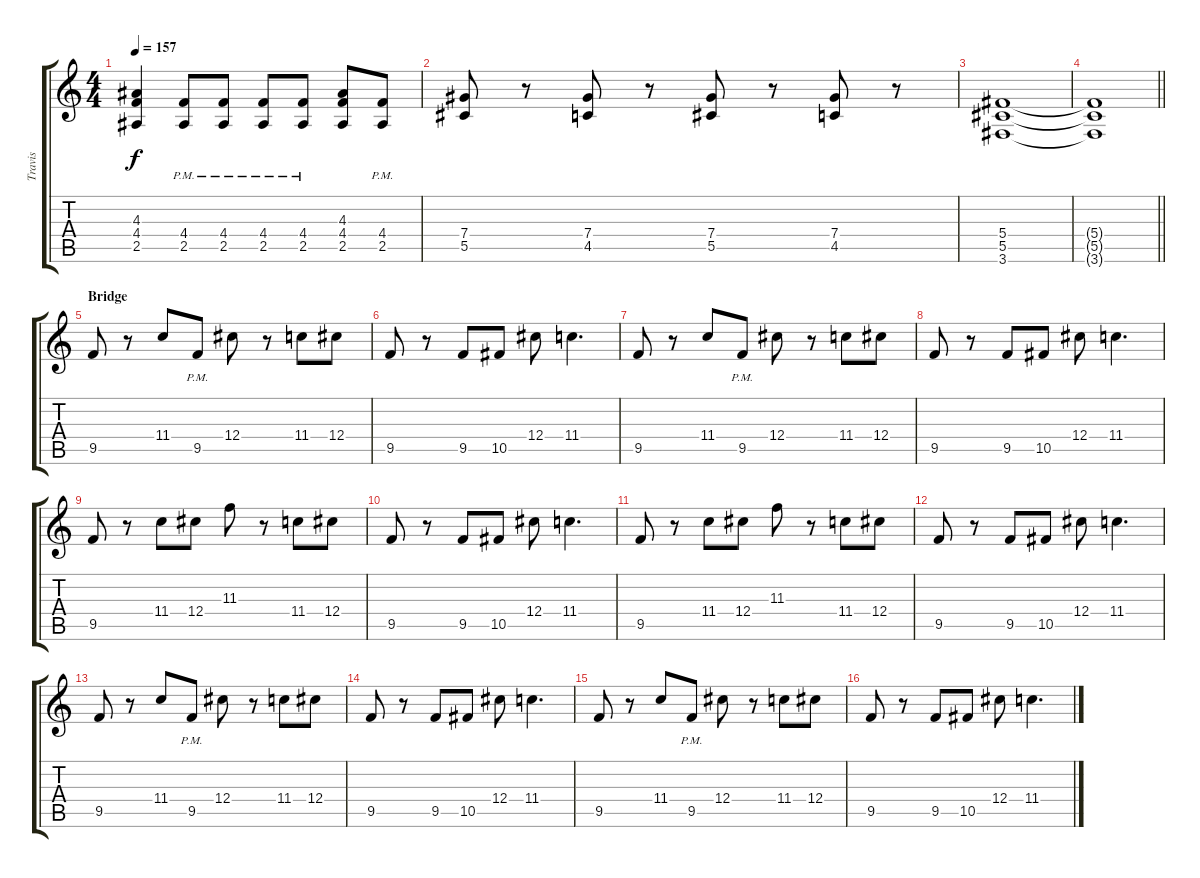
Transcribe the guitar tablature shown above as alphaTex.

\track ("Travis" "Travis") {instrument distortionguitar}
\staff {score tabs}
\tuning (Eb4 Bb3 Gb3 Db3 Ab2 Eb2) {hide}
\ts (4 4)
\tempo 157
\clef g2
\ks c
(4.3 4.4 2.5).4{dy f} (4.4{pm} 2.5{pm}).8 (4.4{pm} 2.5{pm}).8 (4.4{pm} 2.5{pm}).8 (4.4{pm} 2.5{pm}).8 (4.3 4.4 2.5).8 (4.4{pm} 2.5{pm}).8 |
(7.4 5.5).8 r.8 (7.4 4.5).8 r.8 (7.4 5.5).8 r.8 (7.4 4.5).8 r.8 |
(5.4 5.5 3.6).1 |
\barLineRight lightlight
(5.4{t} 5.5{t} 3.6{t}).1 |
\section ("" "Bridge")
9.5.8{instrument electricguitarmuted} r.8 11.4.8 9.5{pm}.8 12.4.8 r.8 11.4.8 12.4.8 |
9.5.8 r.8 9.5.8 10.5.8 12.4.8 11.4.4{d} |
9.5.8 r.8 11.4.8 9.5{pm}.8 12.4.8 r.8 11.4.8 12.4.8 |
9.5.8 r.8 9.5.8 10.5.8 12.4.8 11.4.4{d} |
9.5.8 r.8 11.4.8 12.4.8 11.3.8 r.8 11.4.8 12.4.8 |
9.5.8 r.8 9.5.8 10.5.8 12.4.8 11.4.4{d} |
9.5.8 r.8 11.4.8 12.4.8 11.3.8 r.8 11.4.8 12.4.8 |
9.5.8 r.8 9.5.8 10.5.8 12.4.8 11.4.4{d} |
9.5.8{instrument electricguitarmuted} r.8 11.4.8 9.5{pm}.8 12.4.8 r.8 11.4.8 12.4.8 |
9.5.8 r.8 9.5.8 10.5.8 12.4.8 11.4.4{d} |
9.5.8 r.8 11.4.8 9.5{pm}.8 12.4.8 r.8 11.4.8 12.4.8 |
9.5.8 r.8 9.5.8 10.5.8 12.4.8 11.4.4{d}
